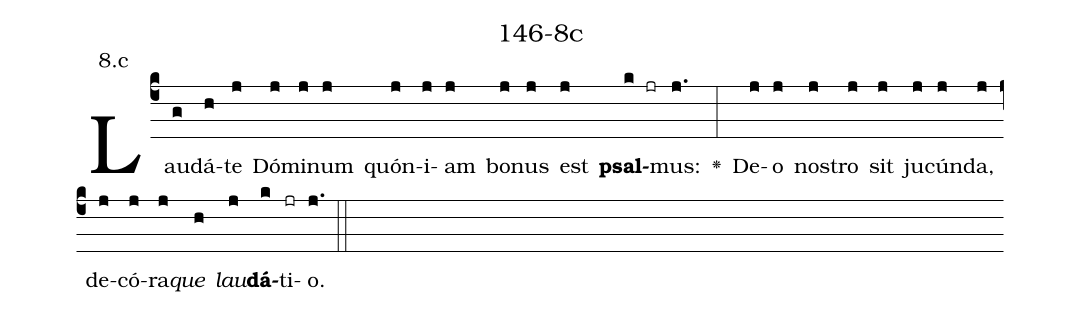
name: 146-8c;
annotation: 8.c;
%%
(c4)Lau(g)dá(h)te(j) Dó(j)mi(j)num(j) quón(j)i(j)am(j) bo(j)nus(j) est(j) <b>psal</b>(k jr)mus:(j.) <v>\greheightstar</v>(:) De(j)o(j) nos(j)tro(j) sit(j) ju(j)cún(j)da,(j) de(j)có(j)ra(j)<i>que</i>(h) <i>lau</i>(j)<b>dá</b>(k)ti(jr)o.(j.) (::)


%E(j) u(j) o(h) u(j) a(k) e.(j.) (::)
